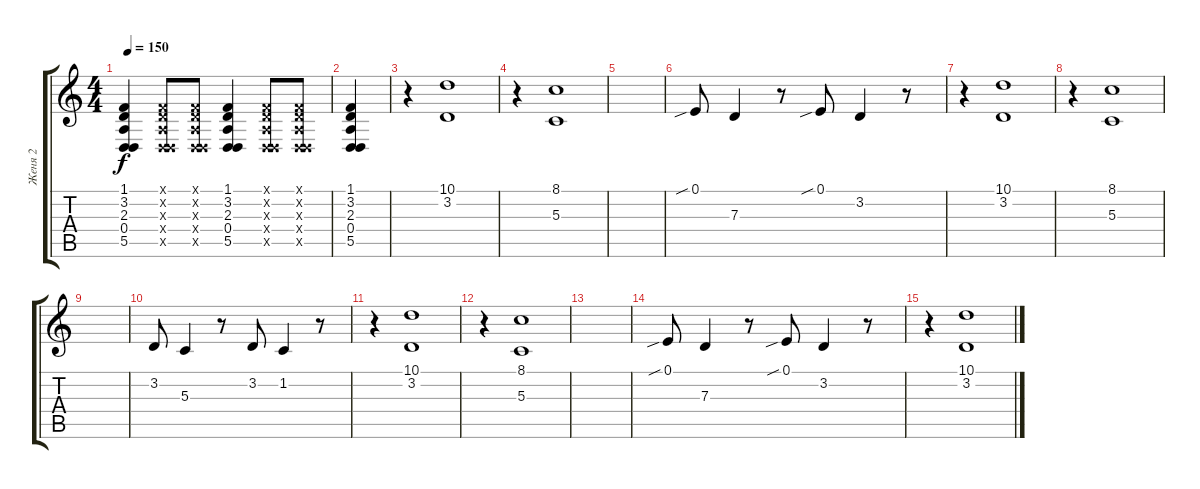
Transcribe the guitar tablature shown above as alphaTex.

\track ("Женя 2" "Женя 2") {instrument pad4choir}
\staff {score tabs}
\tuning (E4 B3 G3 D3 A2 E2) {hide}
\ts (4 4)
\tempo 150
\clef g2
\ks c
(1.1 3.2 2.3 0.4 5.5).4{dy f} (1.1{x} 3.2{x} 2.3{x} 0.4{x} 5.5{x}).8 (1.1{x} 3.2{x} 2.3{x} 0.4{x} 5.5{x}).8 (1.1 3.2 2.3 0.4 5.5).4 (1.1{x} 3.2{x} 2.3{x} 0.4{x} 5.5{x}).8 (1.1{x} 3.2{x} 2.3{x} 0.4{x} 5.5{x}).8 |
(1.1 3.2 2.3 0.4 5.5).4 |
r.4{instrument pad4choir} (10.1 3.2).1 |
r.4 (8.1 5.3).1 |
|
0.1{sib}.8 7.3.4 r.8 0.1{sib}.8 3.2.4 r.8 |
r.4 (10.1 3.2).1 |
r.4 (8.1 5.3).1 |
|
3.2.8 5.3.4 r.8 3.2.8 1.2.4 r.8 |
r.4 (10.1 3.2).1 |
r.4 (8.1 5.3).1 |
|
0.1{sib}.8 7.3.4 r.8 0.1{sib}.8 3.2.4 r.8 |
r.4 (10.1 3.2).1
